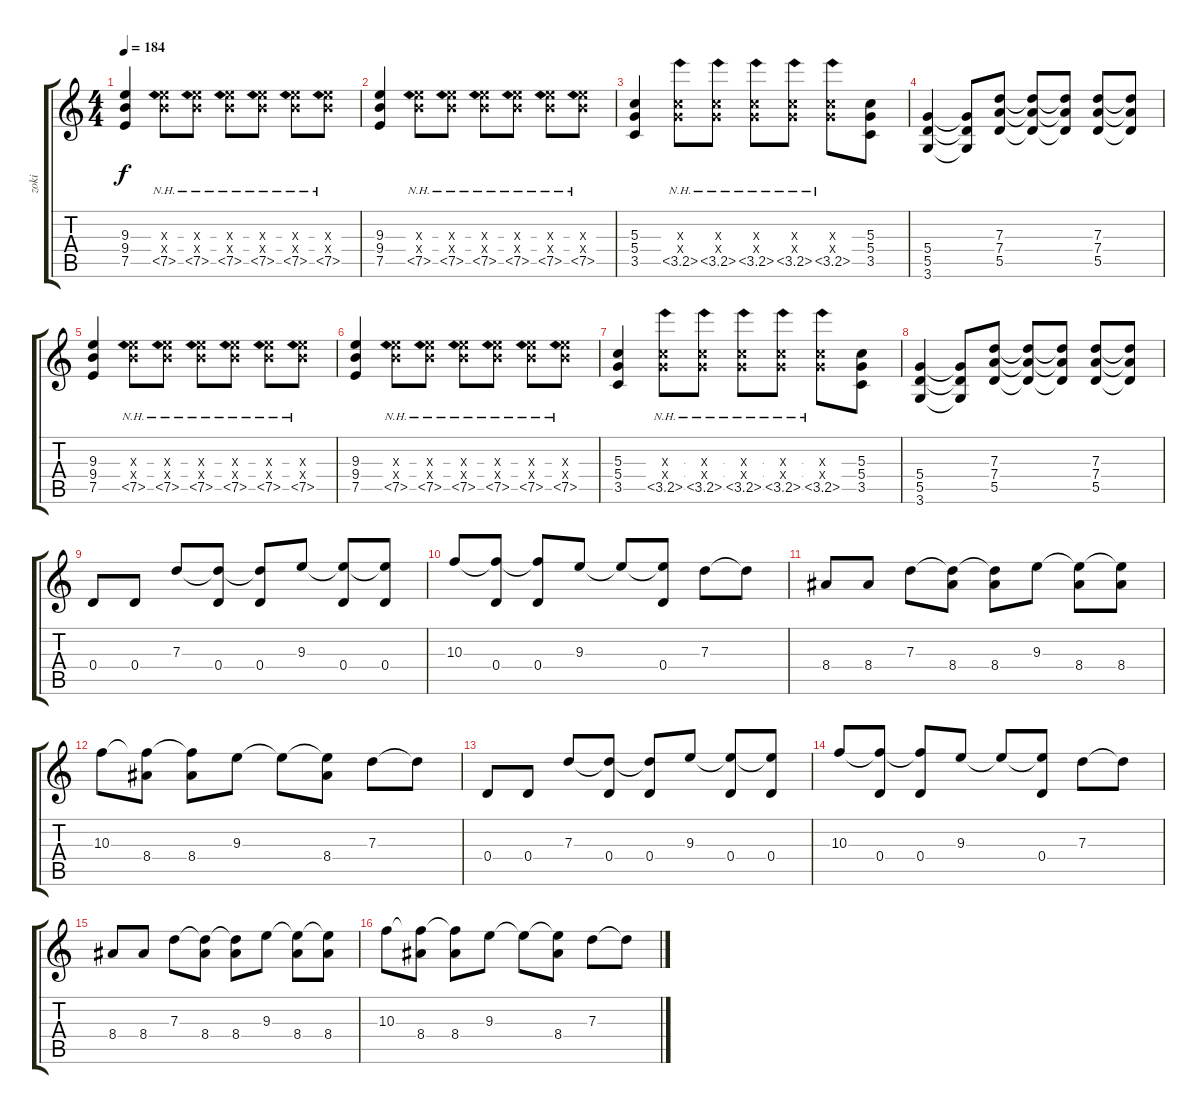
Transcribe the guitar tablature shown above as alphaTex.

\track ("zoki" "zoki") {instrument distortionguitar}
\staff {score tabs}
\tuning (E4 B3 G3 D3 A2 E2) {hide}
\ts (4 4)
\tempo 184
\clef g2
\ks c
(9.3 9.4 7.5).4{dy f} (9.3{x} 9.4{x} 7.5{nh}).8 (9.3{x} 9.4{x} 7.5{nh}).8 (9.3{x} 9.4{x} 7.5{nh}).8 (9.3{x} 9.4{x} 7.5{nh}).8 (9.3{x} 9.4{x} 7.5{nh}).8 (9.3{x} 9.4{x} 7.5{nh}).8 |
(9.3 9.4 7.5).4 (9.3{x} 9.4{x} 7.5{nh}).8 (9.3{x} 9.4{x} 7.5{nh}).8 (9.3{x} 9.4{x} 7.5{nh}).8 (9.3{x} 9.4{x} 7.5{nh}).8 (9.3{x} 9.4{x} 7.5{nh}).8 (9.3{x} 9.4{x} 7.5{nh}).8 |
(5.3 5.4 3.5).4 (5.3{x} 5.4{x} 3.5{nh}).8 (5.3{x} 5.4{x} 3.5{nh}).8 (5.3{x} 5.4{x} 3.5{nh}).8 (5.3{x} 5.4{x} 3.5{nh}).8 (5.3{x} 5.4{x} 3.5{nh}).8 (5.3 5.4 3.5).8 |
(5.4 5.5 3.6).4 (5.4{t} 5.5{t} 3.6{t}).8 (7.3 7.4 5.5).8 (7.3{t} 7.4{t} 5.5{t}).8 (7.3{t} 7.4{t} 5.5{t}).8 (7.3 7.4 5.5).8 (7.3{t} 7.4{t} 5.5{t}).8 |
(9.3 9.4 7.5).4 (9.3{x} 9.4{x} 7.5{nh}).8 (9.3{x} 9.4{x} 7.5{nh}).8 (9.3{x} 9.4{x} 7.5{nh}).8 (9.3{x} 9.4{x} 7.5{nh}).8 (9.3{x} 9.4{x} 7.5{nh}).8 (9.3{x} 9.4{x} 7.5{nh}).8 |
(9.3 9.4 7.5).4 (9.3{x} 9.4{x} 7.5{nh}).8 (9.3{x} 9.4{x} 7.5{nh}).8 (9.3{x} 9.4{x} 7.5{nh}).8 (9.3{x} 9.4{x} 7.5{nh}).8 (9.3{x} 9.4{x} 7.5{nh}).8 (9.3{x} 9.4{x} 7.5{nh}).8 |
(5.3 5.4 3.5).4 (5.3{x} 5.4{x} 3.5{nh}).8 (5.3{x} 5.4{x} 3.5{nh}).8 (5.3{x} 5.4{x} 3.5{nh}).8 (5.3{x} 5.4{x} 3.5{nh}).8 (5.3{x} 5.4{x} 3.5{nh}).8 (5.3 5.4 3.5).8 |
(5.4 5.5 3.6).4 (5.4{t} 5.5{t} 3.6{t}).8 (7.3 7.4 5.5).8 (7.3{t} 7.4{t} 5.5{t}).8 (7.3{t} 7.4{t} 5.5{t}).8 (7.3 7.4 5.5).8 (7.3{t} 7.4{t} 5.5{t}).8 |
0.4.8 0.4.8 7.3.8 (7.3{t} 0.4).8 (7.3{t} 0.4).8 9.3.8 (9.3{t} 0.4).8 (9.3{t} 0.4).8 |
10.3.8 (10.3{t} 0.4).8 (10.3{t} 0.4).8 9.3.8 9.3{t}.8 (9.3{t} 0.4).8 7.3.8 7.3{t}.8 |
8.4.8 8.4.8 7.3.8 (7.3{t} 8.4).8 (7.3{t} 8.4).8 9.3.8 (9.3{t} 8.4).8 (9.3{t} 8.4).8 |
10.3.8 (10.3{t} 8.4).8 (10.3{t} 8.4).8 9.3.8 9.3{t}.8 (9.3{t} 8.4).8 7.3.8 7.3{t}.8 |
0.4.8 0.4.8 7.3.8 (7.3{t} 0.4).8 (7.3{t} 0.4).8 9.3.8 (9.3{t} 0.4).8 (9.3{t} 0.4).8 |
10.3.8 (10.3{t} 0.4).8 (10.3{t} 0.4).8 9.3.8 9.3{t}.8 (9.3{t} 0.4).8 7.3.8 7.3{t}.8 |
8.4.8 8.4.8 7.3.8 (7.3{t} 8.4).8 (7.3{t} 8.4).8 9.3.8 (9.3{t} 8.4).8 (9.3{t} 8.4).8 |
10.3.8 (10.3{t} 8.4).8 (10.3{t} 8.4).8 9.3.8 9.3{t}.8 (9.3{t} 8.4).8 7.3.8 7.3{t}.8
